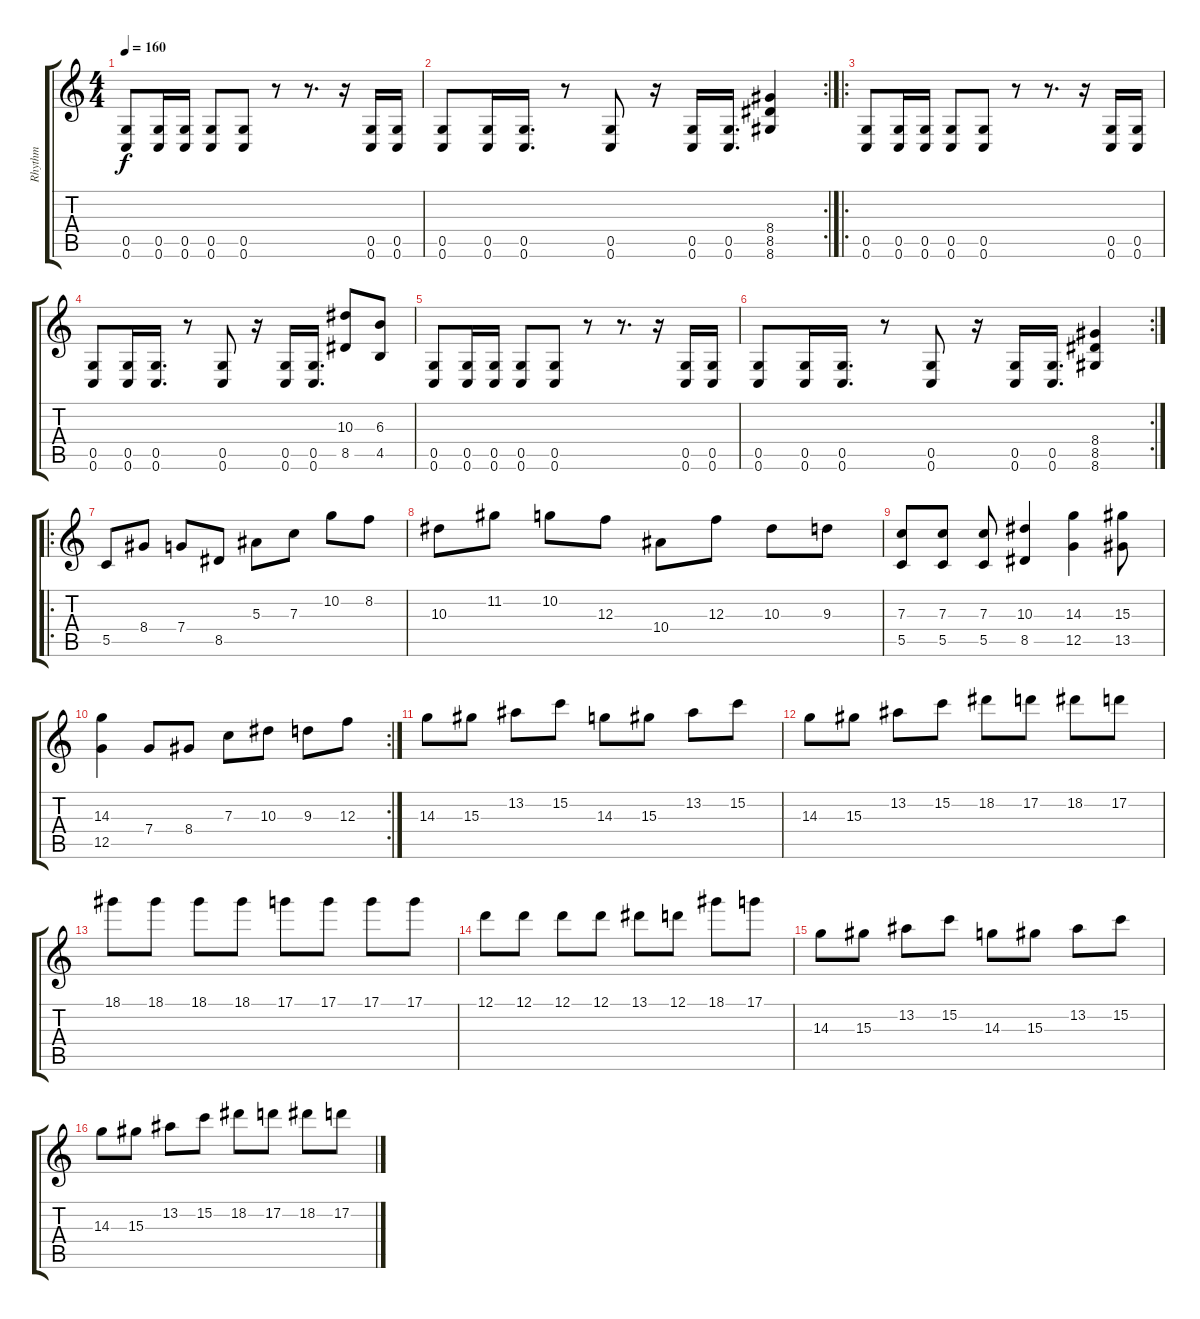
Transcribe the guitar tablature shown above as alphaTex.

\track ("Rhythm" "Rhythm") {instrument distortionguitar}
\staff {score tabs}
\tuning (D4 A3 F3 C3 G2 C2) {hide}
\ts (4 4)
\tempo 160
\clef g2
\ks c
(0.5 0.6).8{dy f} (0.5 0.6).16 (0.5 0.6).16 (0.5 0.6).8 (0.5 0.6).8 r.8 r.8{d} r.16 (0.5 0.6).16 (0.5 0.6).16 |
\rc 2
(0.5 0.6).8 (0.5 0.6).16 (0.5 0.6).16{d} r.8 (0.5 0.6).8 r.16 (0.5 0.6).16 (0.5 0.6).16{d} (8.4 8.5 8.6).4 |
\ro
(0.5 0.6).8 (0.5 0.6).16 (0.5 0.6).16 (0.5 0.6).8 (0.5 0.6).8 r.8 r.8{d} r.16 (0.5 0.6).16 (0.5 0.6).16 |
(0.5 0.6).8 (0.5 0.6).16 (0.5 0.6).16{d} r.8 (0.5 0.6).8 r.16 (0.5 0.6).16 (0.5 0.6).16{d} (10.3 8.5).8 (6.3 4.5).8 |
(0.5 0.6).8 (0.5 0.6).16 (0.5 0.6).16 (0.5 0.6).8 (0.5 0.6).8 r.8 r.8{d} r.16 (0.5 0.6).16 (0.5 0.6).16 |
\rc 2
(0.5 0.6).8 (0.5 0.6).16 (0.5 0.6).16{d} r.8 (0.5 0.6).8 r.16 (0.5 0.6).16 (0.5 0.6).16{d} (8.4 8.5 8.6).4 |
\ro
5.5.8 8.4.8 7.4.8 8.5.8 5.3.8 7.3.8 10.2.8 8.2.8 |
10.3.8 11.2.8 10.2.8 12.3.8 10.4.8 12.3.8 10.3.8 9.3.8 |
(7.3 5.5).8 (7.3 5.5).8 (7.3 5.5).8 (10.3 8.5).4 (14.3 12.5).4 (15.3 13.5).8 |
\rc 2
(14.3 12.5).4 7.4.8 8.4.8 7.3.8 10.3.8 9.3.8 12.3.8 |
14.3.8 15.3.8 13.2.8 15.2.8 14.3.8 15.3.8 13.2.8 15.2.8 |
14.3.8 15.3.8 13.2.8 15.2.8 18.2.8 17.2.8 18.2.8 17.2.8 |
18.1.8 18.1.8 18.1.8 18.1.8 17.1.8 17.1.8 17.1.8 17.1.8 |
12.1.8 12.1.8 12.1.8 12.1.8 13.1.8 12.1.8 18.1.8 17.1.8 |
14.3.8 15.3.8 13.2.8 15.2.8 14.3.8 15.3.8 13.2.8 15.2.8 |
14.3.8 15.3.8 13.2.8 15.2.8 18.2.8 17.2.8 18.2.8 17.2.8
